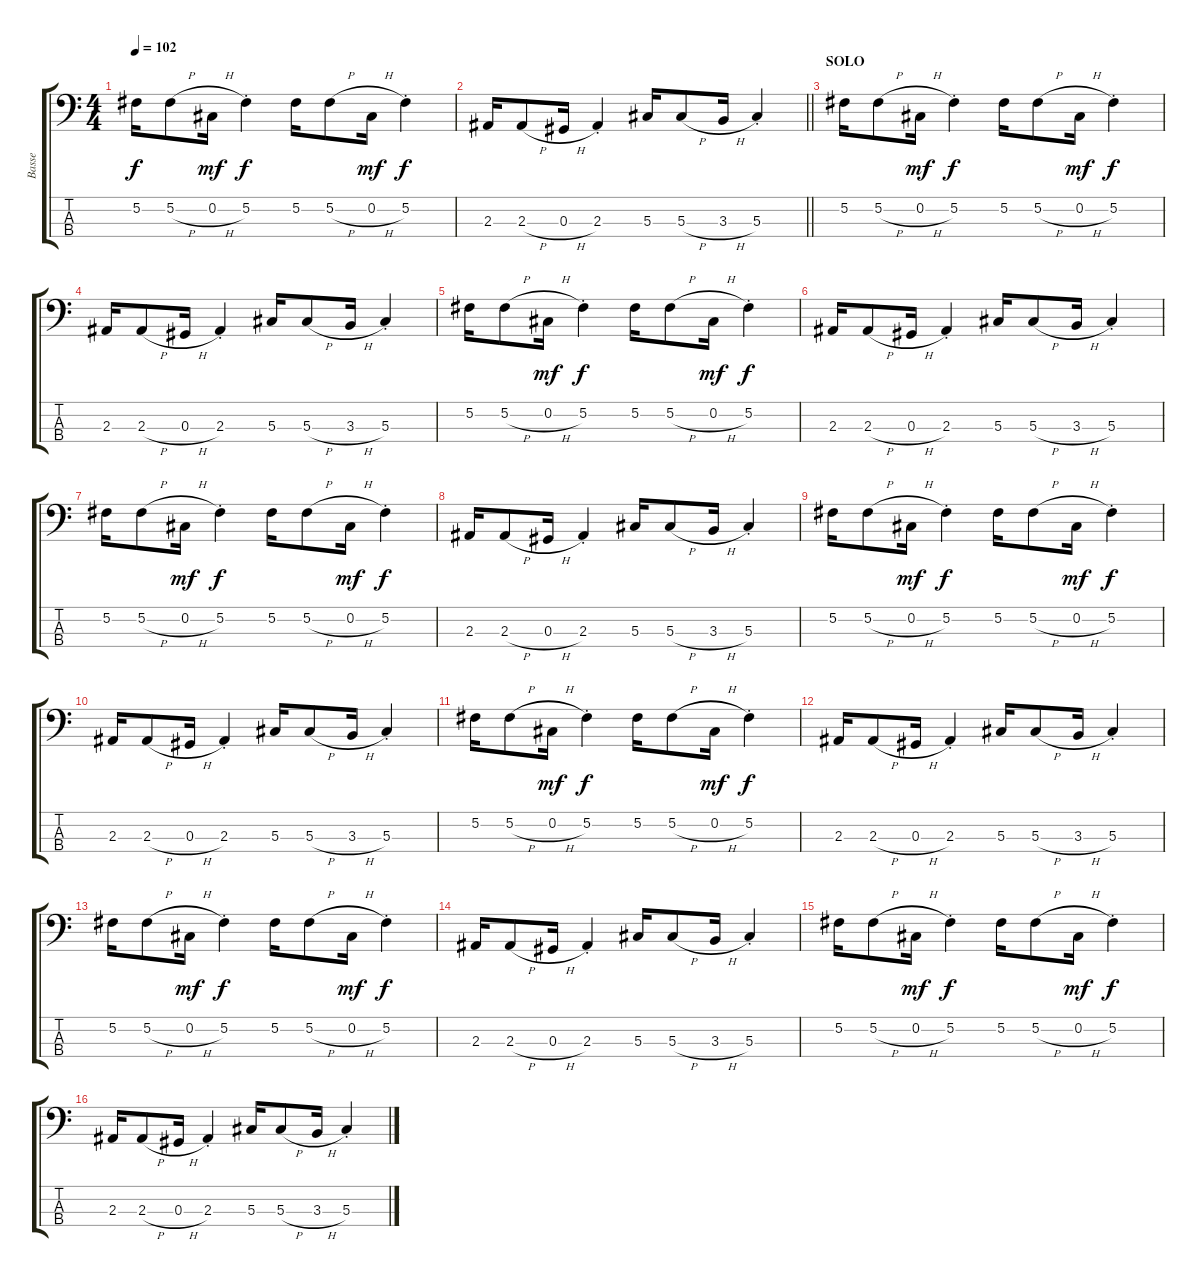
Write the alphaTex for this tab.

\track ("Basse" "Basse") {instrument electricbassfinger}
\staff {score tabs}
\tuning (Gb2 Db2 Ab1 Eb1) {hide}
\ts (4 4)
\tempo 102
\clef f4
\ks c
5.2.16{dy f} 5.2{h}.8 0.2{h}.16{dy mf} 5.2{st}.4{dy f} 5.2.16 5.2{h}.8 0.2{h}.16{dy mf} 5.2{st}.4{dy f} |
\barLineRight lightlight
2.3.16 2.3{h}.8 0.3{h}.16 2.3{st}.4 5.3.16 5.3{h}.8 3.3{h}.16 5.3{st}.4 |
\section ("" "SOLO")
5.2.16 5.2{h}.8 0.2{h}.16{dy mf} 5.2{st}.4{dy f} 5.2.16 5.2{h}.8 0.2{h}.16{dy mf} 5.2{st}.4{dy f} |
2.3.16 2.3{h}.8 0.3{h}.16 2.3{st}.4 5.3.16 5.3{h}.8 3.3{h}.16 5.3{st}.4 |
5.2.16 5.2{h}.8 0.2{h}.16{dy mf} 5.2{st}.4{dy f} 5.2.16 5.2{h}.8 0.2{h}.16{dy mf} 5.2{st}.4{dy f} |
2.3.16 2.3{h}.8 0.3{h}.16 2.3{st}.4 5.3.16 5.3{h}.8 3.3{h}.16 5.3{st}.4 |
5.2.16 5.2{h}.8 0.2{h}.16{dy mf} 5.2{st}.4{dy f} 5.2.16 5.2{h}.8 0.2{h}.16{dy mf} 5.2{st}.4{dy f} |
2.3.16 2.3{h}.8 0.3{h}.16 2.3{st}.4 5.3.16 5.3{h}.8 3.3{h}.16 5.3{st}.4 |
5.2.16 5.2{h}.8 0.2{h}.16{dy mf} 5.2{st}.4{dy f} 5.2.16 5.2{h}.8 0.2{h}.16{dy mf} 5.2{st}.4{dy f} |
2.3.16 2.3{h}.8 0.3{h}.16 2.3{st}.4 5.3.16 5.3{h}.8 3.3{h}.16 5.3{st}.4 |
5.2.16 5.2{h}.8 0.2{h}.16{dy mf} 5.2{st}.4{dy f} 5.2.16 5.2{h}.8 0.2{h}.16{dy mf} 5.2{st}.4{dy f} |
2.3.16 2.3{h}.8 0.3{h}.16 2.3{st}.4 5.3.16 5.3{h}.8 3.3{h}.16 5.3{st}.4 |
5.2.16 5.2{h}.8 0.2{h}.16{dy mf} 5.2{st}.4{dy f} 5.2.16 5.2{h}.8 0.2{h}.16{dy mf} 5.2{st}.4{dy f} |
2.3.16 2.3{h}.8 0.3{h}.16 2.3{st}.4 5.3.16 5.3{h}.8 3.3{h}.16 5.3{st}.4 |
5.2.16 5.2{h}.8 0.2{h}.16{dy mf} 5.2{st}.4{dy f} 5.2.16 5.2{h}.8 0.2{h}.16{dy mf} 5.2{st}.4{dy f} |
2.3.16 2.3{h}.8 0.3{h}.16 2.3{st}.4 5.3.16 5.3{h}.8 3.3{h}.16 5.3{st}.4
